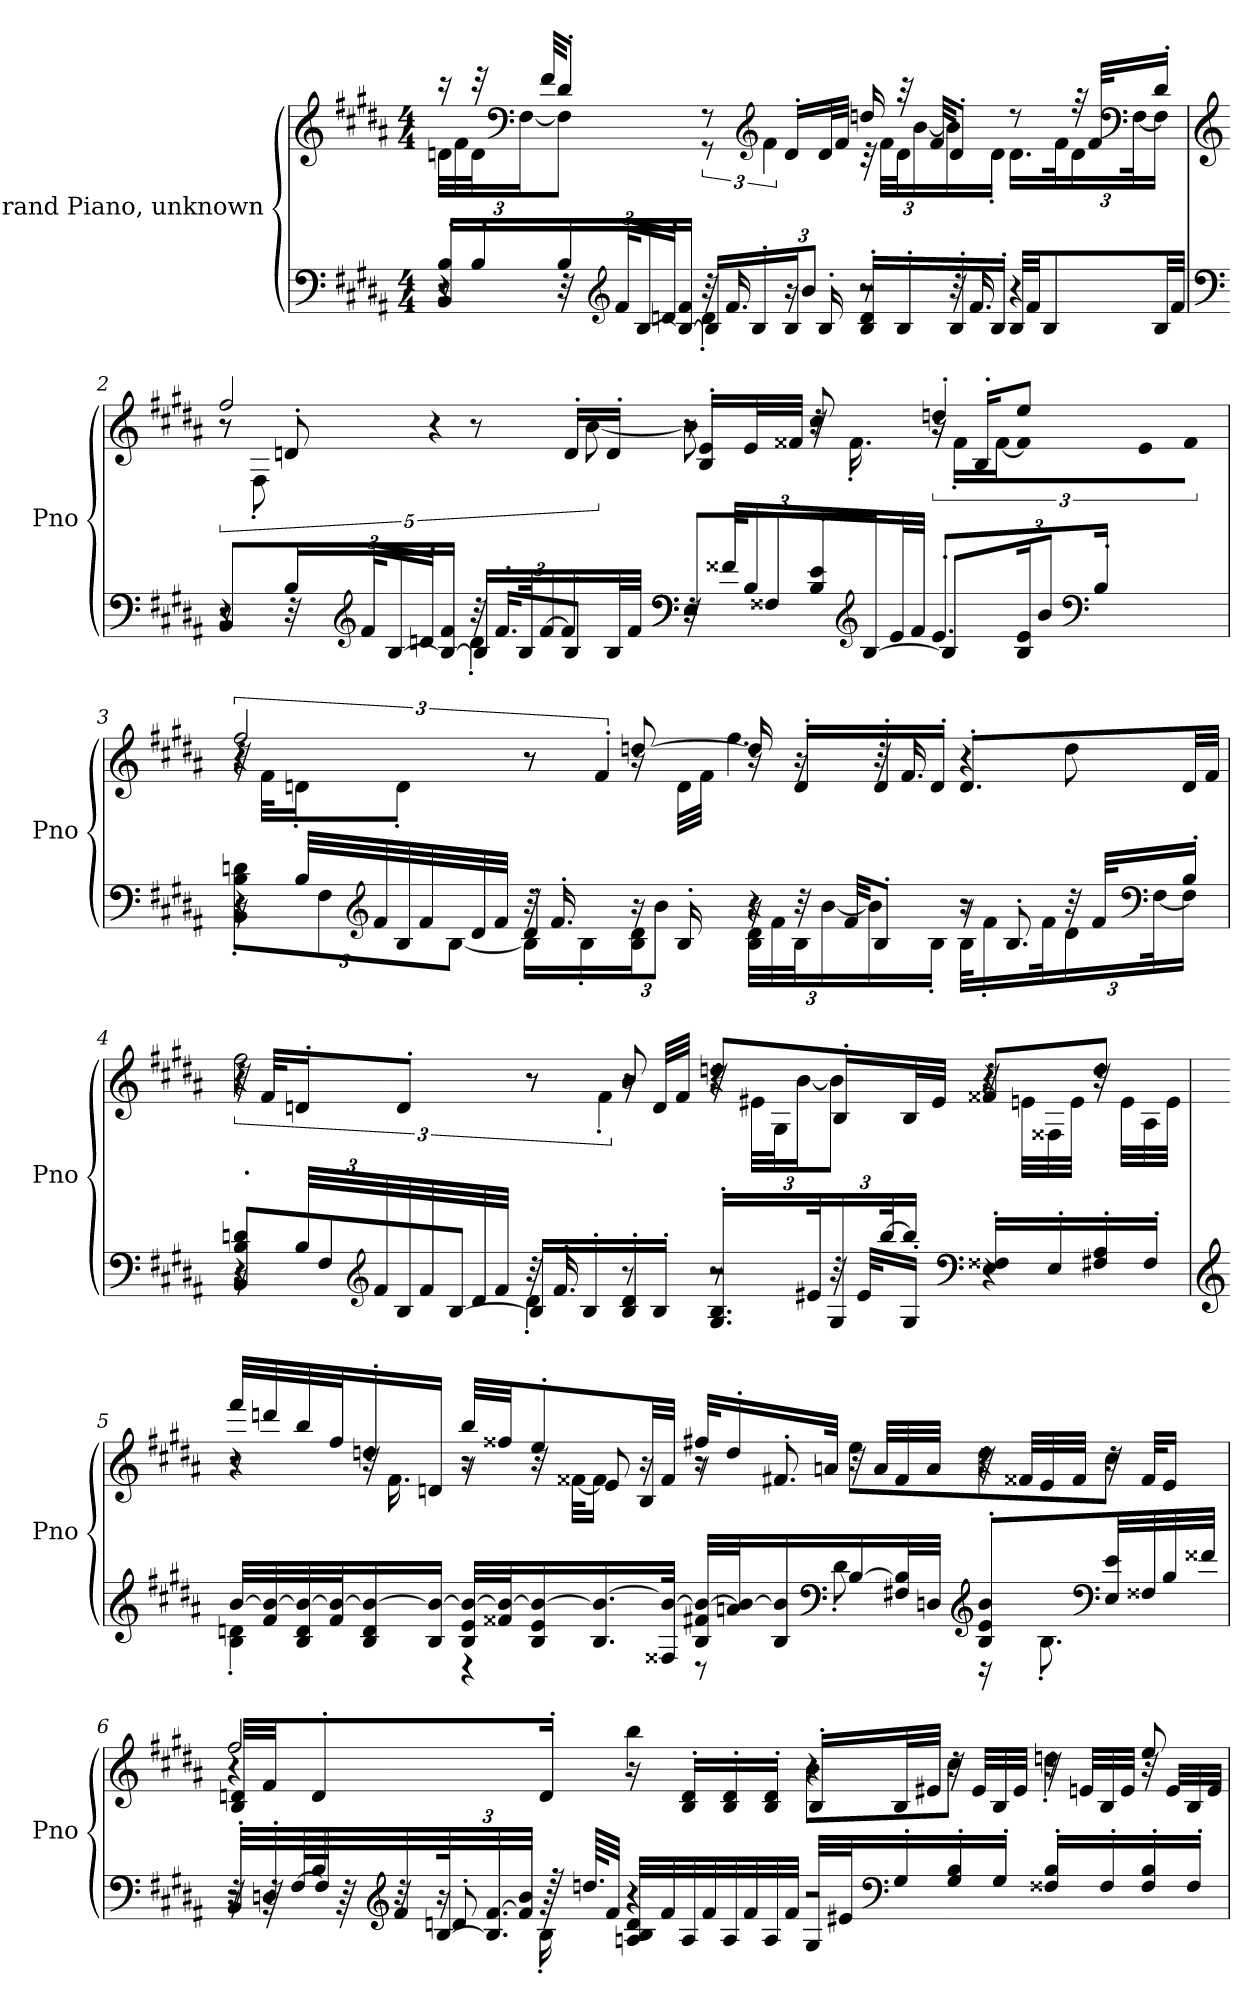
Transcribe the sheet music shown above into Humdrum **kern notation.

**kern	**kern
*part1	*part1
*staff2	*staff1
*I"Grand Piano, unknown	*
*I'Pno	*
*clefF4	*clefG2
*k[f#c#g#d#a#]	*k[f#c#g#d#a#]
*M4/4	*M4/4
*MM120	*MM120
=1	=1
*^	*^
*	*^	*	*
8r	4r	16BB/' 16B/'LL	16r	32dn\LLL
.	.	.	.	32f#\
*	*	*	*	*Xbrackettup
.	.	16B'/	32r	48d\J
*	*	*	*clefF4	*
.	.	.	.	[24F#\J
.	.	.	32f#/KKL	.
*	*	*Xbrackettup	*	*
32r	.	24B/	8d'/J	8F#\J]
*clefG2	*	*	*	*
32f#/KLL	.	.	.	.
.	.	[24B/	.	.
16dn'/JJ	.	.	.	.
.	.	24B/_ 24f#/JJ	.	.
*	*	*	*	*brackettup
32r	4d'\	16B/LL]	8r	12r
16.f#'/	.	.	.	.
.	.	16B'/	.	.
*	*	*	*clefG2	*
.	.	.	.	6f#\
16r	.	24B/J	16d'/LL	.
.	.	12b/J	.	.
16B'/	.	.	32d/L	.
.	.	.	32f#/JJJ	.
8r	2r	16B/' 16d/'LL	16ddn/	32r
.	.	.	.	32f#\LLL
*	*	*	*	*Xbrackettup
.	.	16B'/	32r	48d\J
.	.	.	.	[24b\
.	.	.	32f#/KKL	.
32r	.	16B'/	8d'/J	16b\]
16.f#/	.	.	.	.
.	.	16B'/JJ	.	16d'\JJ
4r	.	32B/LLL	8r	16.d\LL
.	.	32f#/JJ	.	.
.	.	8B/	.	.
.	.	.	.	32f#\K
.	.	.	32r	24d\
.	.	.	32f#/KLL	.
*	*	*	*clefF4	*
.	.	.	.	[48F#\K
.	.	32B/LL	16d'/JJ	16F#\JJ]
.	.	32f#/JJJ	.	.
*	*	*	*v	*v
!!LO:LB:g=z
=2	=2	=2	=2
*clefF4	*	*	*clefG2
*	*	*	*^
*	*	*	*	*brackettup
*	*	*	*	*^
8r	4r	8BB/L	2ff#/	10r	8r
.	.	.	.	10F#'\	.
32r	.	24B/L	.	.	8dn'/
*clefG2	*	*	*	*	*
32f#/KLL	.	.	.	.	.
.	.	[24B/	.	.	.
16dn'/JJ	.	.	.	.	.
.	.	.	.	5r	.
.	.	24B/_ 24f#/JJ	.	.	.
32r	4d'\	16B/LL]	.	.	8r
16.f#'/KL	.	.	.	.	.
.	.	48B/K	.	.	.
.	.	[24f#/	.	.	.
8B'/J	.	16f#/]	.	.	16d'/LL
.	.	.	.	[10b\	.
.	.	32B/L	.	.	16d'/JJ
.	.	32f#/JJJ	.	.	.
*clefF4	*	*	*	*	*
32r	2r	12E/L	8r	8b\]	16B/' 16e/'LL
32f##X/KLL	.	.	.	.	.
16B'/	.	.	.	.	32e/L
.	.	12F##X/	.	.	.
.	.	.	.	.	32f##X/JJJ
16B/' 16e/'	.	.	8cc#/	32r	8r
.	.	.	.	16.f##'\	.
*clefG2	*	*	*	*	*
.	.	[12B/J	.	.	.
32e/L	.	.	.	.	.
32f##/JJJ	.	.	.	.	.
8.e'/L	.	8B/L]	4ddn'/	24r	16r
.	.	.	.	24f##'\LL	.
.	.	.	.	.	16B'/KL
.	.	.	.	[24f##\	.
.	.	24B/ 24e/K	.	16f##\]	8ee/J
.	.	12b/J	.	.	.
*clefF4	*	*	*	*	*
16B'/Jk	.	.	.	32e\L	.
.	.	.	.	32f##\JJJ	.
!!LO:LB:g=z	!!	!!
=3	=3	=3	=3	=3	=3
16r	12BB\' 12B\' 12dn\'L	4r	4r	32r	3ff#/
.	.	.	.	32f#\KLL	.
32B/LLL	.	.	.	16dn'\J	.
.	12F#\	.	.	.	.
*clefG2	*	*	*	*	*
32f#/	.	.	.	.	.
32B/	.	.	.	8d'\J	.
32f#/	.	.	.	.	.
.	[12B\J	.	.	.	.
32d/	.	.	.	.	.
32f#/JJJ	.	.	.	.	.
32r	16B\LL]	4d'/	8r	8r	.
16.f#'/	.	.	.	.	.
.	16B'\	.	.	.	.
.	.	.	.	.	6f#'/
16r	24B\ 24d\J	.	[8ddn/	16r	.
.	12b\J	.	.	.	.
16B'/	.	.	.	32d\LLL	.
.	.	.	.	32f#\JJJ	.
16r	32B\ 32d\LLL	4r	16dd/]	4.ff#\	16r
.	32f#\	.	.	.	.
32r	48B\J	.	16r	.	16d'/LL
.	[24b\	.	.	.	.
32f#/KKL	.	.	.	.	.
8B'/J	16b\]	.	32r	.	16d'/
.	.	.	16.f#/	.	.
.	16B'\JJ	.	.	.	16d'/JJ
8r	32B\KLL	16r	4r	.	8.d'/L
.	16f#'\	.	.	.	.
.	.	8.B'/	.	.	.
.	32f#\K	.	.	.	.
32r	24d\	.	.	8dd\	.
32f#/KLL	.	.	.	.	.
*clefF4	*	*	*	*	*
.	[48F#\K	.	.	.	.
16B'/JJ	16F#\JJ]	.	.	.	32d/LL
.	.	.	.	.	32f#/JJJ
!!LO:LB:g=z	!!	!!
=4	=4	=4	=4	=4	=4
16r	4r	12BB/' 12B/' 12dn/'L	4r	3ff#\	32r
.	.	.	.	.	32f#/KLL
32B/LLL	.	.	.	.	16dn'/J
.	.	12F#/	.	.	.
*clefG2	*	*	*	*	*
32f#/	.	.	.	.	.
32B/	.	.	.	.	8d'/J
32f#/	.	.	.	.	.
.	.	[12B/J	.	.	.
32d/	.	.	.	.	.
32f#/JJJ	.	.	.	.	.
32r	4d'\	16B/LL]	8r	.	8r
16.f#'/	.	.	.	.	.
.	.	16B'/	.	.	.
.	.	.	.	6f#'\	.
8r	.	16B/' 16d/'	8b/	.	16r
.	.	16B'/JJ	.	.	32d/LLL
.	.	.	.	.	32f#/JJJ
8r	2r	16.G#/' 16.B/'LL	4r	32r	8ddn/L
.	.	.	.	32e#X\LLL	.
*	*	*	*	*Xbrackettup	*
.	.	.	.	48G#\J	.
.	.	.	.	[24b\J	.
.	.	32e#X/K	.	.	.
32r	.	24G#/	.	8b\J]	16B'/L
32e#/KLL	.	.	.	.	.
.	.	[48bb/K	.	.	.
16G#'/JJ	.	16bb/JJ]	.	.	32B/L
.	.	.	.	.	32e#/JJJ
*clefF4	*	*	*	*	*
4r	.	16E/' 16F##X/'LL	8f##X/L	32r	4r
.	.	.	.	32en\LLL	.
.	.	16E'/	.	32F##X\	.
.	.	.	.	32e\JJJ	.
.	.	16F#X/' 16A#/'	8dd/J	32r	.
.	.	.	.	32e\LLL	.
.	.	16F#'/JJ	.	32A#\	.
.	.	.	.	32e\JJJ	.
*v	*v	*v	*	*	*
!!LO:PB:g=z	!!	!!
=5	=5	=5	=5
*clefG2	*	*	*
*^	*	*	*
[32b/LLL	4B\' 4dn\'	32fff#/LLL	8r	4r
32f#/ 32b/_	.	32dddn/	.	.
32B/ 32d/ 32b/_	.	32bb/	.	.
32f#/ 32b/_J	.	32ff#/J	.	.
16B/ 16d/ 16b/_	.	16ddn'/	32r	.
.	.	.	16.f#\	.
16B/ 16b/_JJ	.	16dn/JJ	.	.
32B/ 32e/ 32b/_LLL	4r	32bb/LLL	16r	8r
32f##X/ 32b/_J	.	32ff##X/JJ	.	.
16B/ 16e/ 16b/_	.	8ee'/	32r	.
.	.	.	[32f##X\KLL	.
16.B/ 16.b/_	.	.	16f##\JJ]	8e/
.	.	32B/LL	16r	.
32F##X/ 32b/_JJk	.	32f##/JJJ	.	.
32B/ 32f#X/ 32b/_LLL	8r	32ff#X/KLL	8r	16r
32an/ 32b/_J	.	16dd'/	.	.
16B/ 16b/]	.	.	.	8.f#X'/
.	.	32an/JJk	.	.
*clefF4	*	*	*	*
[16B/	8d'\	32r	8ee\L	.
.	.	32a/LLL	.	.
32F#X/ 32B/]L	.	32f#/	.	.
32Dn/JJJ	.	32a/JJJ	.	.
*clefG2	*	*	*	*
8B/' 8e/' 8b/'L	16r	32r	8dd\	4r
.	.	32f##X/LLL	.	.
.	8.B'\	32e/	.	.
.	.	32f##/JJJ	.	.
*clefF4	*	*	*	*
32E/ 32e/LL	.	32r	8cc#\J	.
32F##X/	.	32f##/KLL	.	.
32B/	.	16e/JJ	.	.
32f##X/JJJ	.	.	.	.
!!LO:LB:g=z	!!	!!
=6	=6	=6	=6	=6
*	*^	*	*	*
32BB'/LLL	8r	32r	2ff#/	4r	32B/ 32dn/LLL
32Dn'/	.	64r	.	.	32f#/JJ
.	.	[64F#/LLLL	.	.	.
32B/	.	64F#/JJJJ]	.	.	8d'/
.	.	64r	.	.	.
*clefG2	*	*	*	*	*
32f#/	.	32r	.	.	.
[96B/K	16r	8dn'/	.	.	.
48.B/] [48.f#/	.	.	.	.	.
48f#/] 48b/JJJ	.	.	.	.	.
128r	16B'\	.	.	.	16d'/Jk
64.ddn/KLLL	.	.	.	.	.
32f#/JJJ	.	.	.	.	.
32An/ 32B/ 32d/LLL	4r	4r	.	4bb'\	16r
32f#/	.	.	.	.	.
32A/	.	.	.	.	16B/' 16d/'LL
32f#/	.	.	.	.	.
32A/	.	.	.	.	16B/' 16d/'
32f#/	.	.	.	.	.
32A/	.	.	.	.	16B/' 16d/'JJ
32f#/JJJ	.	.	.	.	.
32G#/LLL	2r	2r	4r	8b\L	16B'/LL
32e#X/J	.	.	.	.	.
*clefF4	*	*	*	*	*
16G#'/	.	.	.	.	32B/L
.	.	.	.	.	32e#X/JJJ
16G#/' 16B/'	.	.	.	8cc#\J	32r
.	.	.	.	.	32e#/LLL
16G#'/JJ	.	.	.	.	32B/
.	.	.	.	.	32e#/JJJ
16F##X/' 16B/'LL	.	.	8r	4ddn'\	32r
.	.	.	.	.	32en/LLL
16F##'/	.	.	.	.	32B/
.	.	.	.	.	32e/JJJ
16F##/' 16B/'	.	.	8ee/	.	32r
.	.	.	.	.	32e/LLL
16F##'/JJ	.	.	.	.	32B/
.	.	.	.	.	32e/JJJ
*v	*v	*v	*	*	*
*	*v	*v	*v
=	=
*-	*-
